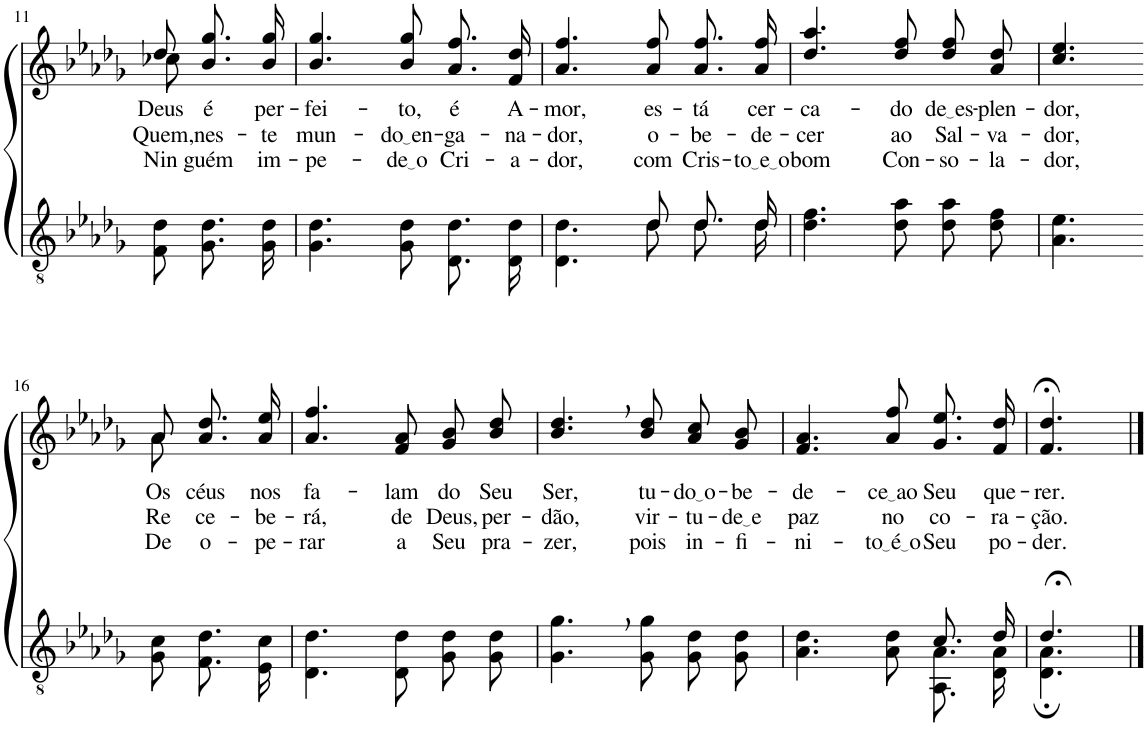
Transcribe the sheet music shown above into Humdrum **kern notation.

**kern	**kern	**text	**text	**text
*part2	*part1	*part1	*part1	*part1
*staff2	*staff1	*staff1	*staff1	*staff1
*I"Parte III e IV	*I"Parte I e II	*	*	*
!!LO:PB:g=z
*clefGv2	*clefG2	*	*	*
*Trd3c5	*Trd3c5	*	*	*
*k[b-e-a-d-g-]	*k[b-e-a-d-g-]	*	*	*
*M3/4	*M3/4	*	*	*
=11	=11	=11	=11	=11
*	*^	*	*	*
!	!	!	!LO:LY:b	!LO:LY:b	!LO:LY:b
8F\ 8d-\	8dd-/	8cc-X\	Deus	Quem,	Nin-
!	!	!	!LO:LY:b	!LO:LY:b	!LO:LY:b
8.G-\ 8.d-\L	8.b-\ 8.gg-\L	4ryy	é	nes-	-guém
!	!	!	!LO:LY:b	!LO:LY:b	!LO:LY:b
16G-\ 16d-\Jk	16b-\ 16gg-\Jk	.	per-	-te	im-
*	*v	*v	*	*	*
=12	=12	=12	=12	=12
!	!	!LO:LY:b	!LO:LY:b	!LO:LY:b
4.G-\ 4.d-\	4.b-/ 4.gg-/	-fei-	mun-	-pe-
!	!	!LO:LY:b	!LO:LY:b	!LO:LY:b
8G-\ 8d-\	8b-/ 8gg-/	-to,	do en	de o
!	!	!LO:LY:b	!LO:LY:b	!LO:LY:b
8.D-/ 8.d-/L	8.a-\ 8.ff\L	é	ga-	Cri-
!	!	!LO:LY:b	!LO:LY:b	!LO:LY:b
16D-/ 16d-/Jk	16f\ 16dd-\Jk	A-	-na-	-a-
=13	=13	=13	=13	=13
*^	*	*	*	*
!	!	!	!LO:LY:b	!LO:LY:b	!LO:LY:b
4.ryy	4.D-\ 4.d-\	4.a-/ 4.ff/	-mor,	-dor,	-dor,
!	!	!	!LO:LY:b	!LO:LY:b	!LO:LY:b
8d-/	8d-\	8a-/ 8ff/	es-	o-	com
!	!	!	!LO:LY:b	!LO:LY:b	!LO:LY:b
8.d-/L	8.d-\L	8.a-\ 8.ff\L	-tá	-be-	Cris-
!	!	!	!LO:LY:b	!LO:LY:b	!LO:LY:b
16d-/Jk	16d-\Jk	16a-\ 16ff\Jk	cer-	-de-	to e o
=14	=14	=14	=14	=14	=14
!	!	!	!LO:LY:b	!LO:LY:b	!LO:LY:b
*v	*v	*	*	*	*
4.d-\ 4.f\	4.dd-/ 4.aa-/	-ca-	-cer	bom
!	!	!LO:LY:b	!LO:LY:b	!LO:LY:b
8d-\ 8a-\	8dd-/ 8ff/	-do	ao	Con-
!	!	!LO:LY:b	!LO:LY:b	!LO:LY:b
8d-\ 8a-\L	8dd-\ 8ff\L	de es	Sal-	-so-
!	!	!LO:LY:b	!LO:LY:b	!LO:LY:b
8d-\ 8f\J	8a-\ 8dd-\J	-plen-	-va-	-la-
=15	=15	=15	=15	=15
!	!	!LO:LY:b	!LO:LY:b	!LO:LY:b
4.A-\ 4.e-\	4.cc/ 4.ee-/	-dor,	-dor,	-dor,
!!LO:LB:g=z
=16-	=16-	=16-	=16-	=16-
*	*^	*	*	*
!	!	!	!LO:LY:b	!LO:LY:b	!LO:LY:b
8G-\ 8c\	8a-/	8a-\	-Os	Re-	De
!	!	!	!LO:LY:b	!LO:LY:b	!LO:LY:b
8.F/ 8.d-/L	8.a-\ 8.dd-\L	4ryy	céus	-ce-	o-
!	!	!	!LO:LY:b	!LO:LY:b	!LO:LY:b
16E-/ 16c/Jk	16a-\ 16ee-\Jk	.	nos	-be-	-pe-
*	*v	*v	*	*	*
=17	=17	=17	=17	=17
!	!	!LO:LY:b	!LO:LY:b	!LO:LY:b
4.D-\ 4.d-\	4.a-/ 4.ff/	fa-	-rá,	-rar
!	!	!LO:LY:b	!LO:LY:b	!LO:LY:b
8D-\ 8d-\	8f/ 8a-/	-lam	de	a
!	!	!LO:LY:b	!LO:LY:b	!LO:LY:b
8G-\ 8d-\L	8g-\ 8b-\L	do	Deus,	Seu
!	!	!LO:LY:b	!LO:LY:b	!LO:LY:b
8G-\ 8d-\J	8b-\ 8dd-\J	Seu	per-	pra-
=18	=18	=18	=18	=18
!	!	!LO:LY:b	!LO:LY:b	!LO:LY:b
4.G-\, 4.g-\,	4.b-/, 4.dd-/,	Ser,	-dão,	-zer,
!	!	!LO:LY:b	!LO:LY:b	!LO:LY:b
8G-\ 8g-\	8b-/ 8dd-/	tu-	vir-	pois
!	!	!LO:LY:b	!LO:LY:b	!LO:LY:b
8G-\ 8d-\L	8a-/ 8cc/L	do o	-tu-	in-
!	!	!LO:LY:b	!LO:LY:b	!LO:LY:b
8G-\ 8d-\J	8g-/ 8b-/J	-be-	de e	-fi-
=19	=19	=19	=19	=19
*^	*	*	*	*
!	!	!	!LO:LY:b	!LO:LY:b	!LO:LY:b
2ryy	4.A-\ 4.d-\	4.f/ 4.a-/	-de-	paz	-ni-
!	!	!	!LO:LY:b	!LO:LY:b	!LO:LY:b
.	8A-\ 8d-\	8a-/ 8ff/	ce ao	no	to é o
!	!	!	!LO:LY:b	!LO:LY:b	!LO:LY:b
8.c/L	8.AA-/ 8.A-/L	8.g-\ 8.ee-\L	Seu	co-	Seu
!	!	!	!LO:LY:b	!LO:LY:b	!LO:LY:b
16d-/Jk	16D-/ 16A-/Jk	16f\ 16dd-\Jk	que-	-ra-	po-
=20	=20	=20	=20	=20	=20
!	!	!	!LO:LY:b	!LO:LY:b	!LO:LY:b
4.d-;</	4.D-\; 4.A-\;	4.f/;< 4.dd-/;<	-rer.	-ção.	-der.
*v	*v	*	*	*	*
==	==	==	==	==
*-	*-	*-	*-	*-
